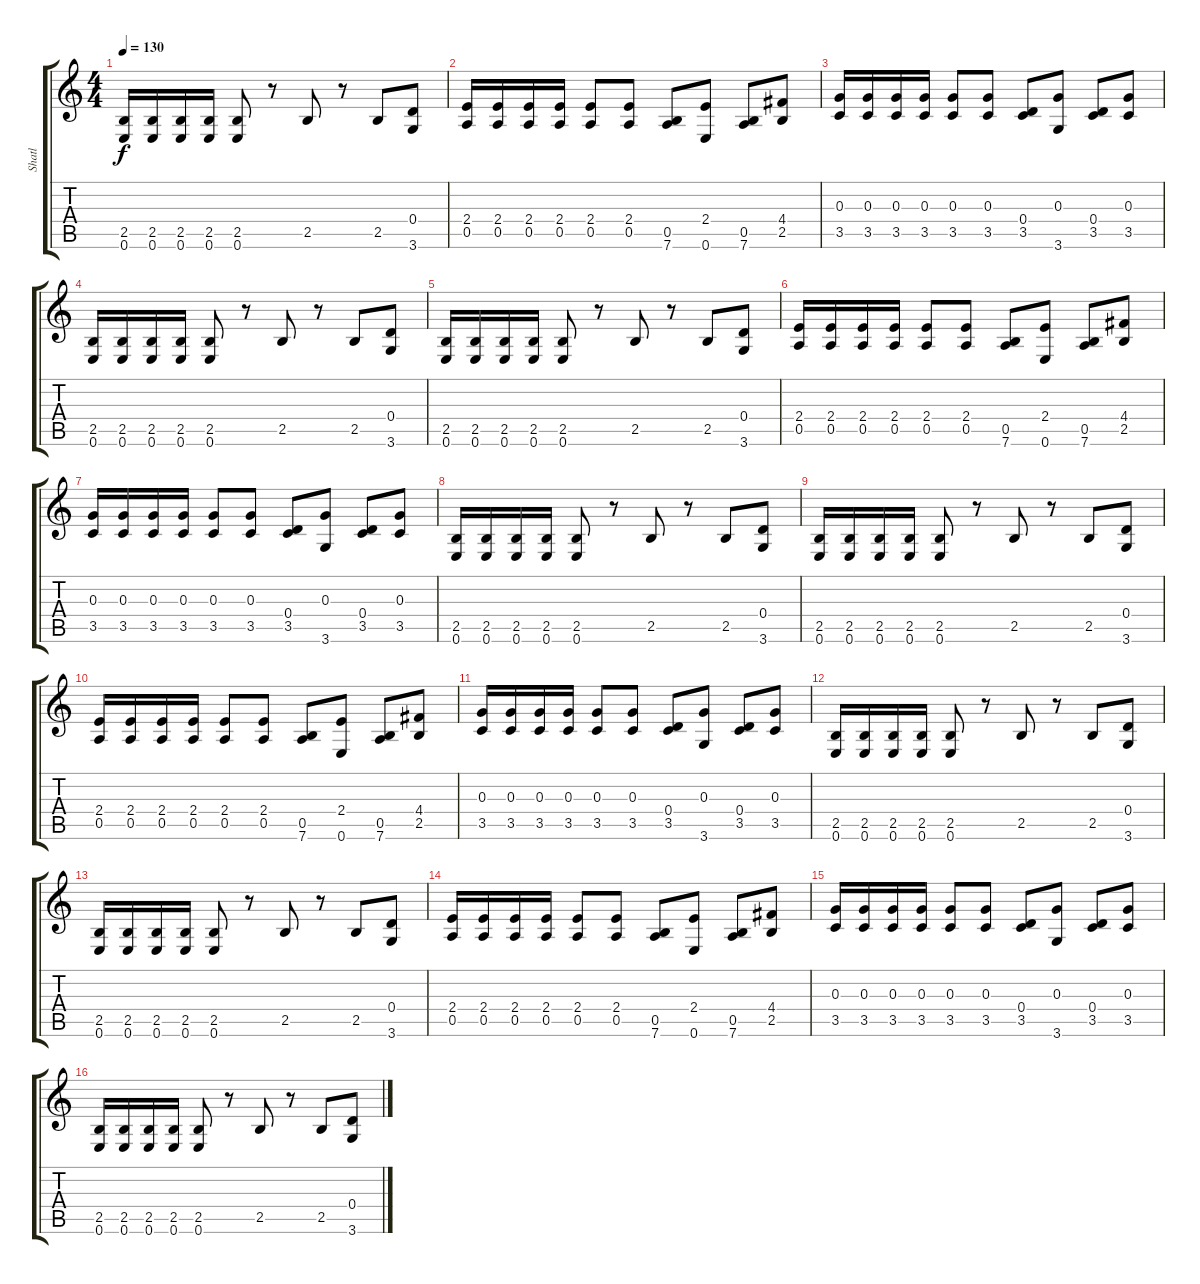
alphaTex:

\track ("Shatl" "Shatl") {instrument overdrivenguitar}
\staff {score tabs}
\tuning (E4 B3 G3 D3 A2 E2) {hide}
\ts (4 4)
\tempo 130
\clef g2
\ks c
(2.5 0.6).16{dy f instrument overdrivenguitar} (2.5 0.6).16 (2.5 0.6).16 (2.5 0.6).16 (2.5 0.6).8 r.8 2.5.8 r.8 2.5.8 (0.4 3.6).8 |
(2.4 0.5).16 (2.4 0.5).16 (2.4 0.5).16 (2.4 0.5).16 (2.4 0.5).8 (2.4 0.5).8 (0.5 7.6).8 (2.4 0.6).8 (0.5 7.6).8 (4.4 2.5).8 |
(0.3 3.5).16 (0.3 3.5).16 (0.3 3.5).16 (0.3 3.5).16 (0.3 3.5).8 (0.3 3.5).8 (0.4 3.5).8 (0.3 3.6).8 (0.4 3.5).8 (0.3 3.5).8 |
(2.5 0.6).16 (2.5 0.6).16 (2.5 0.6).16 (2.5 0.6).16 (2.5 0.6).8 r.8 2.5.8 r.8 2.5.8 (0.4 3.6).8 |
(2.5 0.6).16 (2.5 0.6).16 (2.5 0.6).16 (2.5 0.6).16 (2.5 0.6).8 r.8 2.5.8 r.8 2.5.8 (0.4 3.6).8 |
(2.4 0.5).16 (2.4 0.5).16 (2.4 0.5).16 (2.4 0.5).16 (2.4 0.5).8 (2.4 0.5).8 (0.5 7.6).8 (2.4 0.6).8 (0.5 7.6).8 (4.4 2.5).8 |
(0.3 3.5).16 (0.3 3.5).16 (0.3 3.5).16 (0.3 3.5).16 (0.3 3.5).8 (0.3 3.5).8 (0.4 3.5).8 (0.3 3.6).8 (0.4 3.5).8 (0.3 3.5).8 |
(2.5 0.6).16 (2.5 0.6).16 (2.5 0.6).16 (2.5 0.6).16 (2.5 0.6).8 r.8 2.5.8 r.8 2.5.8 (0.4 3.6).8 |
(2.5 0.6).16 (2.5 0.6).16 (2.5 0.6).16 (2.5 0.6).16 (2.5 0.6).8 r.8 2.5.8 r.8 2.5.8 (0.4 3.6).8 |
(2.4 0.5).16 (2.4 0.5).16 (2.4 0.5).16 (2.4 0.5).16 (2.4 0.5).8 (2.4 0.5).8 (0.5 7.6).8 (2.4 0.6).8 (0.5 7.6).8 (4.4 2.5).8 |
(0.3 3.5).16 (0.3 3.5).16 (0.3 3.5).16 (0.3 3.5).16 (0.3 3.5).8 (0.3 3.5).8 (0.4 3.5).8 (0.3 3.6).8 (0.4 3.5).8 (0.3 3.5).8 |
(2.5 0.6).16 (2.5 0.6).16 (2.5 0.6).16 (2.5 0.6).16 (2.5 0.6).8 r.8 2.5.8 r.8 2.5.8 (0.4 3.6).8 |
(2.5 0.6).16 (2.5 0.6).16 (2.5 0.6).16 (2.5 0.6).16 (2.5 0.6).8 r.8 2.5.8 r.8 2.5.8 (0.4 3.6).8 |
(2.4 0.5).16 (2.4 0.5).16 (2.4 0.5).16 (2.4 0.5).16 (2.4 0.5).8 (2.4 0.5).8 (0.5 7.6).8 (2.4 0.6).8 (0.5 7.6).8 (4.4 2.5).8 |
(0.3 3.5).16 (0.3 3.5).16 (0.3 3.5).16 (0.3 3.5).16 (0.3 3.5).8 (0.3 3.5).8 (0.4 3.5).8 (0.3 3.6).8 (0.4 3.5).8 (0.3 3.5).8 |
(2.5 0.6).16 (2.5 0.6).16 (2.5 0.6).16 (2.5 0.6).16 (2.5 0.6).8 r.8 2.5.8 r.8 2.5.8 (0.4 3.6).8
